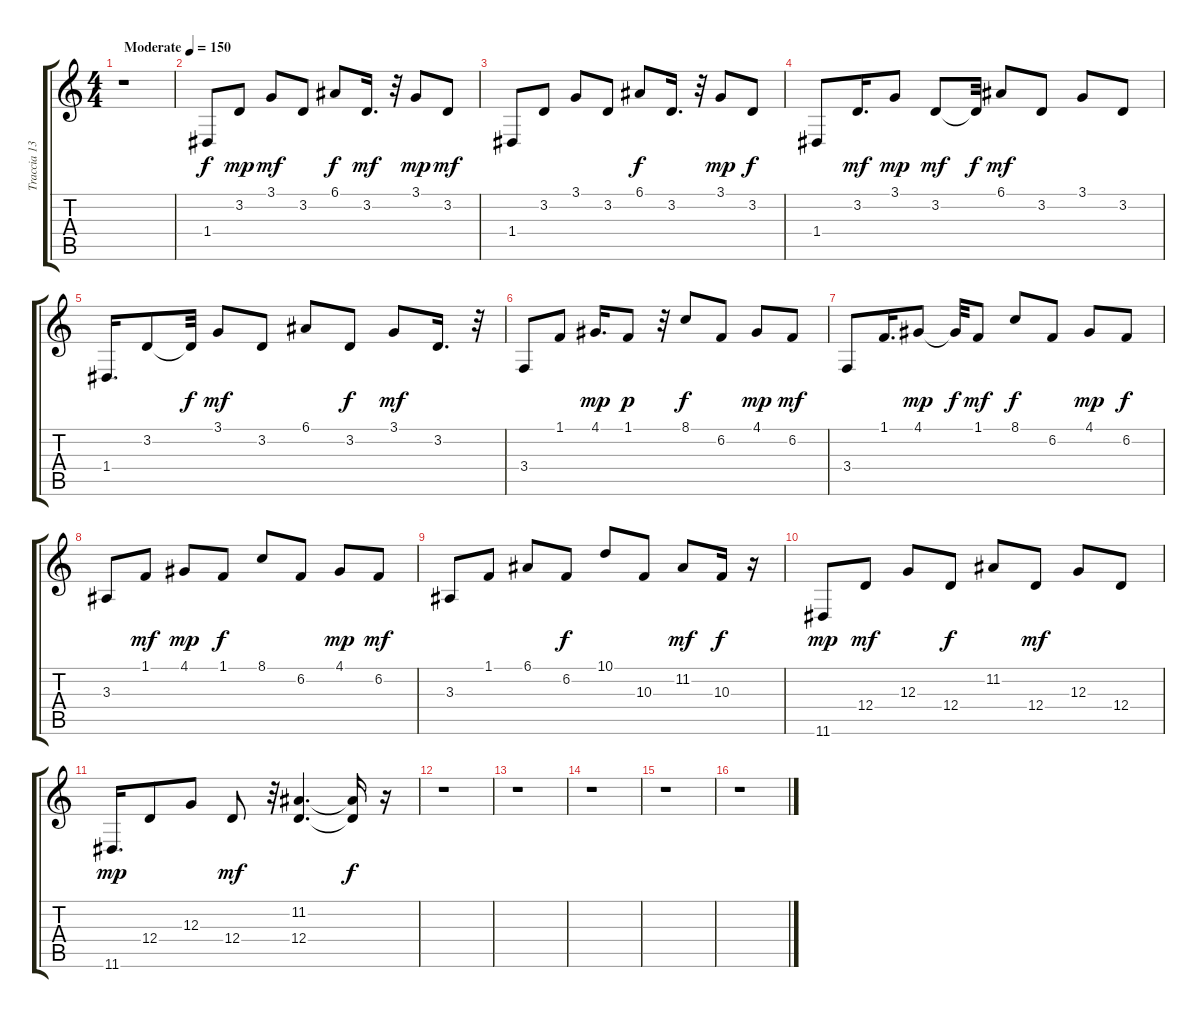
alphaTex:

\track ("Traccia 13" "Traccia 13") {instrument orchestralharp}
\staff {score tabs}
\tuning (E4 B3 G3 D3 A2 E2) {hide}
\ts (4 4)
\tempo (150 "Moderate")
\clef g2
\ks c
r.1{dy f instrument orchestralharp} |
1.4.8 3.2.8{dy mp} 3.1.8{dy mf} 3.2.8 6.1.8{dy f} 3.2.16{d dy mf} r.32 3.1.8{dy mp} 3.2.8{dy mf} |
1.4.8 3.2.8 3.1.8 3.2.8 6.1.8{dy f} 3.2.16{d} r.32 3.1.8{dy mp} 3.2.8{dy f} |
1.4.8 3.2.16{d dy mf} 3.1.8{dy mp} 3.2.8{dy mf} 3.2{t}.32{dy f} 6.1.8{dy mf} 3.2.8 3.1.8 3.2.8 |
1.4.16{d} 3.2.8 3.2{t}.32{dy f} 3.1.8{dy mf} 3.2.8 6.1.8 3.2.8{dy f} 3.1.8{dy mf} 3.2.16{d} r.32 |
3.4.8 1.1.8 4.1.16{d dy mp} 1.1.8{dy p} r.32 8.1.8{dy f} 6.2.8 4.1.8{dy mp} 6.2.8{dy mf} |
3.4.8 1.1.16{d} 4.1.8{dy mp} 4.1{t}.32{dy f} 1.1.8{dy mf} 8.1.8{dy f} 6.2.8 4.1.8{dy mp} 6.2.8{dy f} |
3.3.8 1.1.8{dy mf} 4.1.8{dy mp} 1.1.8{dy f} 8.1.8 6.2.8 4.1.8{dy mp} 6.2.8{dy mf} |
3.3.8 1.1.8 6.1.8 6.2.8{dy f} 10.1.8 10.3.8 11.2.8{dy mf} 10.3.16{dy f} r.16 |
11.6.8{dy mp} 12.4.8{dy mf} 12.3.8 12.4.8{dy f} 11.2.8 12.4.8{dy mf} 12.3.8 12.4.8 |
11.6.16{d dy mp} 12.4.8 12.3.8 12.4.8{dy mf} r.32 (11.2 12.4).4{d} (11.2{t} 12.4{t}).16{dy f} r.16 |
r.1 |
r.1 |
r.1 |
r.1 |
r.1
